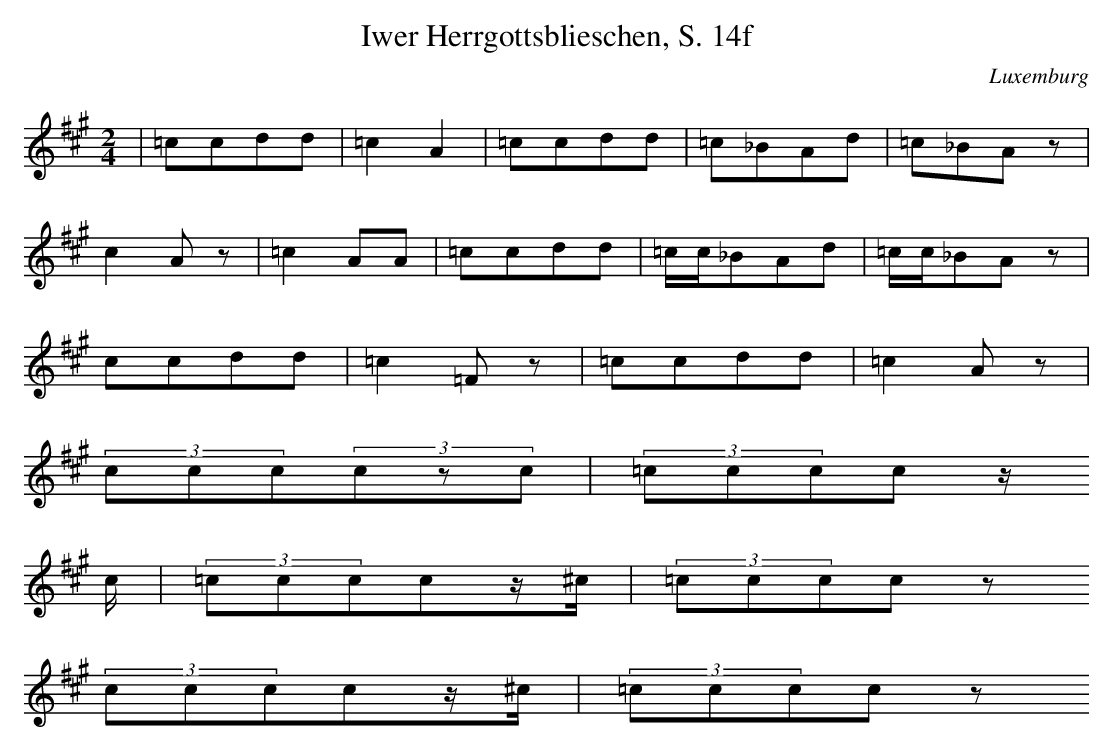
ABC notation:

X:1
T: Iwer Herrgottsblieschen, S. 14f
O: Luxemburg
M: 2/4
L: 1/16
K: A
 | =c2c2d2d2 | =c4A4 | =c2c2d2d2 | =c2_B2A2d2 | =c2_B2A2z2 |
c4A2z2 | =c4A2A2 | =c2c2d2d2 | =cc_B2A2d2 | =cc_B2A2z2 |
c2c2d2d2 | =c4=F2z2 | =c2c2d2d2 | =c4A2z2 |
(3c2c2c2(3c2z2c2 | (3=c2c2c2c2z
c | (3=c2c2c2c2z^c | (3=c2c2c2c2z2
(3c2c2c2c2z^c | (3=c2c2c2c2z2
